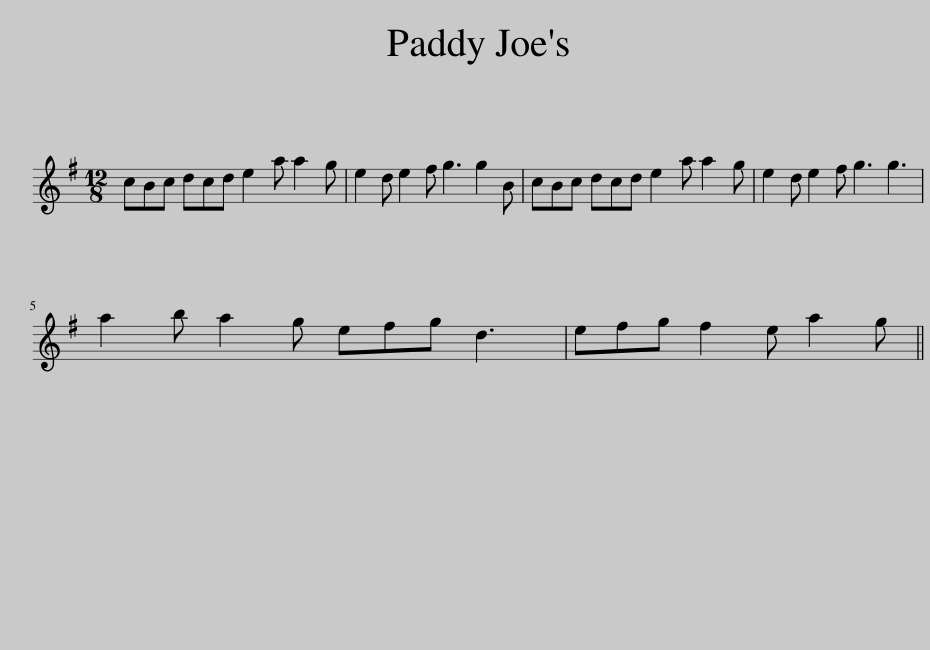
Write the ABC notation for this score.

X:1
L:1/8
M:12/8
I:linebreak $
K:G
V:1 treble
V:1
 cBc dcd e2 a a2 g | e2 d e2 f g3 g2 B | cBc dcd e2 a a2 g | e2 d e2 f g3 g3 |$ a2 b a2 g efg d3 | %5
 efg f2 e a2 g || %6
